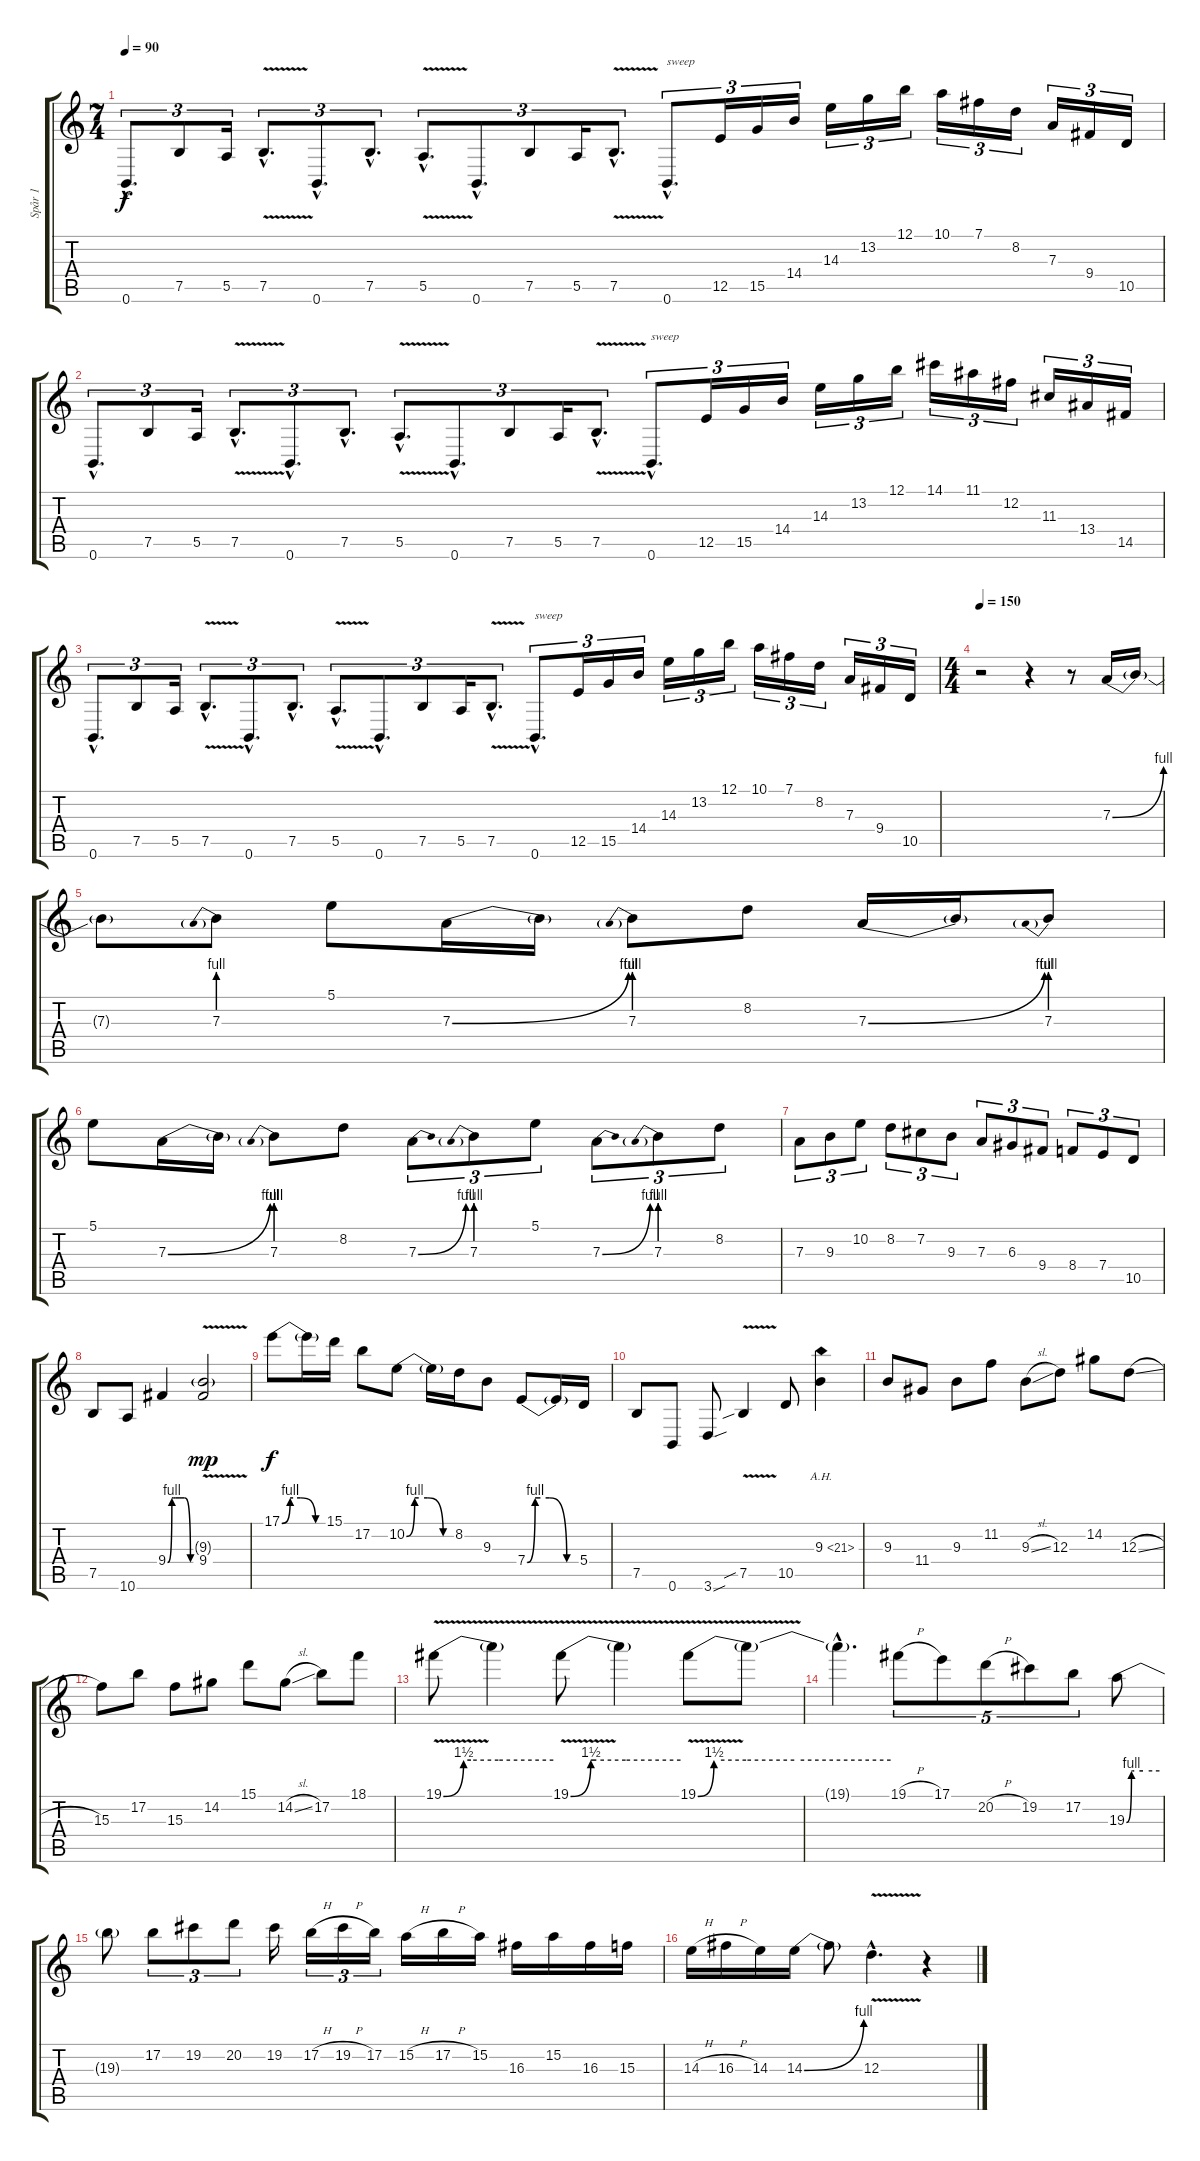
\track ("Spår 1" "Spår 1") {instrument distortionguitar}
\staff {score tabs}
\tuning (B3 Gb3 D3 A2 E2 B1) {hide}
\ts (7 4)
\tempo 90
\clef g2
\ks c
0.6{hac}.8{d tu (3 2) dy f} 7.5.8{tu (3 2)} 5.5.16{tu (3 2)} 7.5{v hac}.8{d tu (3 2)} 0.6{hac}.8{d tu (3 2)} 7.5{hac}.8{d tu (3 2)} 5.5{v hac}.8{d tu (3 2)} 0.6{hac}.8{d tu (3 2)} 7.5.8{tu (3 2)} 5.5.16{tu (3 2)} 7.5{v hac}.8{d tu (3 2)} 0.6{hac}.8{d tu (3 2) txt "sweep"} 12.5.16{tu (3 2)} 15.5.16{tu (3 2)} 14.4.16{tu (3 2)} 14.3.16{tu (3 2)} 13.2.16{tu (3 2)} 12.1.16{tu (3 2)} 10.1.16{tu (3 2)} 7.1.16{tu (3 2)} 8.2.16{tu (3 2)} 7.3.16{tu (3 2)} 9.4.16{tu (3 2)} 10.5.16{tu (3 2)} |
0.6{hac}.8{d tu (3 2)} 7.5.8{tu (3 2)} 5.5.16{tu (3 2)} 7.5{v hac}.8{d tu (3 2)} 0.6{hac}.8{d tu (3 2)} 7.5{hac}.8{d tu (3 2)} 5.5{v hac}.8{d tu (3 2)} 0.6{hac}.8{d tu (3 2)} 7.5.8{tu (3 2)} 5.5.16{tu (3 2)} 7.5{v hac}.8{d tu (3 2)} 0.6{hac}.8{d tu (3 2) txt "sweep"} 12.5.16{tu (3 2)} 15.5.16{tu (3 2)} 14.4.16{tu (3 2)} 14.3.16{tu (3 2)} 13.2.16{tu (3 2)} 12.1.16{tu (3 2)} 14.1.16{tu (3 2)} 11.1.16{tu (3 2)} 12.2.16{tu (3 2)} 11.3.16{tu (3 2)} 13.4.16{tu (3 2)} 14.5.16{tu (3 2)} |
0.6{hac}.8{d tu (3 2)} 7.5.8{tu (3 2)} 5.5.16{tu (3 2)} 7.5{v hac}.8{d tu (3 2)} 0.6{hac}.8{d tu (3 2)} 7.5{hac}.8{d tu (3 2)} 5.5{v hac}.8{d tu (3 2)} 0.6{hac}.8{d tu (3 2)} 7.5.8{tu (3 2)} 5.5.16{tu (3 2)} 7.5{v hac}.8{d tu (3 2)} 0.6{hac}.8{d tu (3 2) txt "sweep"} 12.5.16{tu (3 2)} 15.5.16{tu (3 2)} 14.4.16{tu (3 2)} 14.3.16{tu (3 2)} 13.2.16{tu (3 2)} 12.1.16{tu (3 2)} 10.1.16{tu (3 2)} 7.1.16{tu (3 2)} 8.2.16{tu (3 2)} 7.3.16{tu (3 2)} 9.4.16{tu (3 2)} 10.5.16{tu (3 2)} |
\ts (4 4)
\tempo 150
r.2 r.4 r.8 7.3{be (bend 0 0 60 4)}.16 7.3{t}.16 |
7.3{t}.8 7.3{be (prebend 0 4 60 4)}.8 5.1.8 7.3{be (bend 0 0 60 4)}.16 7.3{t}.16 7.3{be (prebend 0 4 60 4)}.8 8.2.8 7.3{be (bend 0 0 60 4)}.16 7.3{t}.16 7.3{be (prebend 0 4 60 4)}.8 |
5.1.8 7.3{be (bend 0 0 60 4)}.16 7.3{t}.16 7.3{be (prebend 0 4 60 4)}.8 8.2.8 7.3{be (bend 0 0 60 4)}.8{tu (3 2)} 7.3{be (prebend 0 4 60 4)}.8{tu (3 2)} 5.1.8{tu (3 2)} 7.3{be (bend 0 0 60 4)}.8{tu (3 2)} 7.3{be (prebend 0 4 60 4)}.8{tu (3 2)} 8.2.8{tu (3 2)} |
7.3.8{tu (3 2)} 9.3.8{tu (3 2)} 10.2.8{tu (3 2)} 8.2.8{tu (3 2)} 7.2.8{tu (3 2)} 9.3.8{tu (3 2)} 7.3.8{tu (3 2)} 6.3.8{tu (3 2)} 9.4.8{tu (3 2)} 8.4.8{tu (3 2)} 7.4.8{tu (3 2)} 10.5.8{tu (3 2)} |
7.5.8 10.6.8 9.4{be (custom 0 0 11 4 15 4 20 4 30 4 44 4 60 0)}.4 (9.3{v g} 9.4).2{dy mp} |
17.1{be (custom 0 0 11 4 15 4 25 4 45 0 60 0)}.8{dy f} 17.1{t}.16 15.1.16 17.2.8 10.2{be (custom 0 0 10 4 15 4 26 4 45 0 60 0)}.8 10.2{t}.16 8.2.16 9.3.8 7.4{be (custom 0 0 9 4 15 4 25 4 45 0 60 0)}.8 7.4{t}.16 5.4.16 |
7.5.8 0.6.8 3.6{sou}.8 7.5{v sib}.4 10.5.8 9.3{ah 12}.4 |
9.3.8 11.4.8 9.3.8 11.2.8 9.3{sl}.8 12.3.8 14.2.8 12.3{sl}.8 |
15.3.8 17.2.8 15.3.8 14.2.8 15.1.8 14.2{sl}.8 17.2.8 18.1.8 |
19.1{be (custom 0 0 11 6 15 6 30 6 60 6) v}.8 19.1{t}.4 19.1{be (custom 0 0 11 6 14 6 30 6 60 6) v}.8 19.1{t}.4 19.1{be (custom 0 0 5 6 15 6 30 6 60 6) v}.8 19.1{t}.8 |
19.1{hac t}.4{d} 19.1{h}.8{tu (5 4)} 17.1.8{tu (5 4)} 20.2{h}.8{tu (5 4)} 19.2.8{tu (5 4)} 17.2.8{tu (5 4)} 19.3{be (custom 0 0 9 4 11 4 14 4 30 4 60 4)}.8 |
19.3{t}.8 17.2.8{tu (3 2)} 19.2.8{tu (3 2)} 20.2.8{tu (3 2)} 19.2.16 17.2{h}.16{tu (3 2)} 19.2{h}.16{tu (3 2)} 17.2.16{tu (3 2)} 15.2{h}.16 17.2{h}.16 15.2.16 16.3.16 15.2.16 16.3.16 15.3.16 |
14.3{h}.16 16.3{h}.16 14.3.16 14.3{be (bend 0 0 60 4)}.16 14.3{t}.8 12.3{v hac}.4{d} r.4
